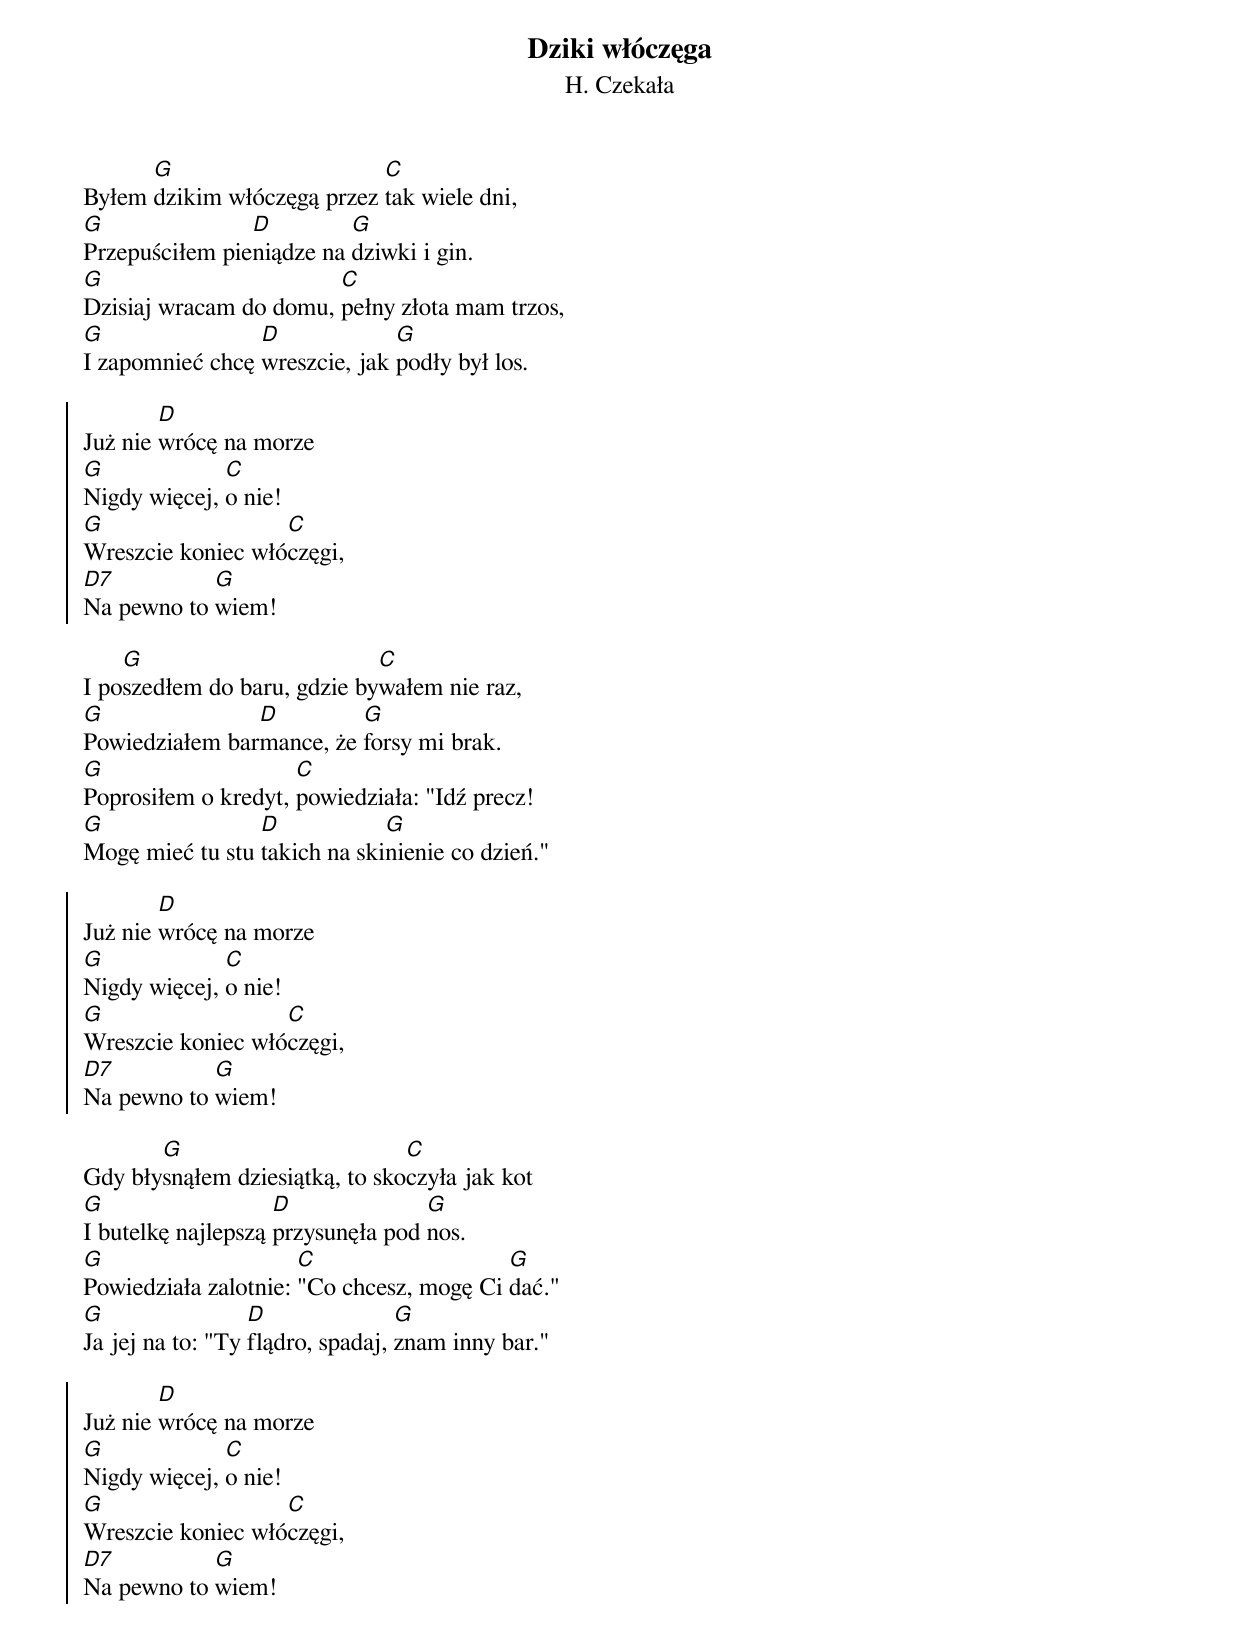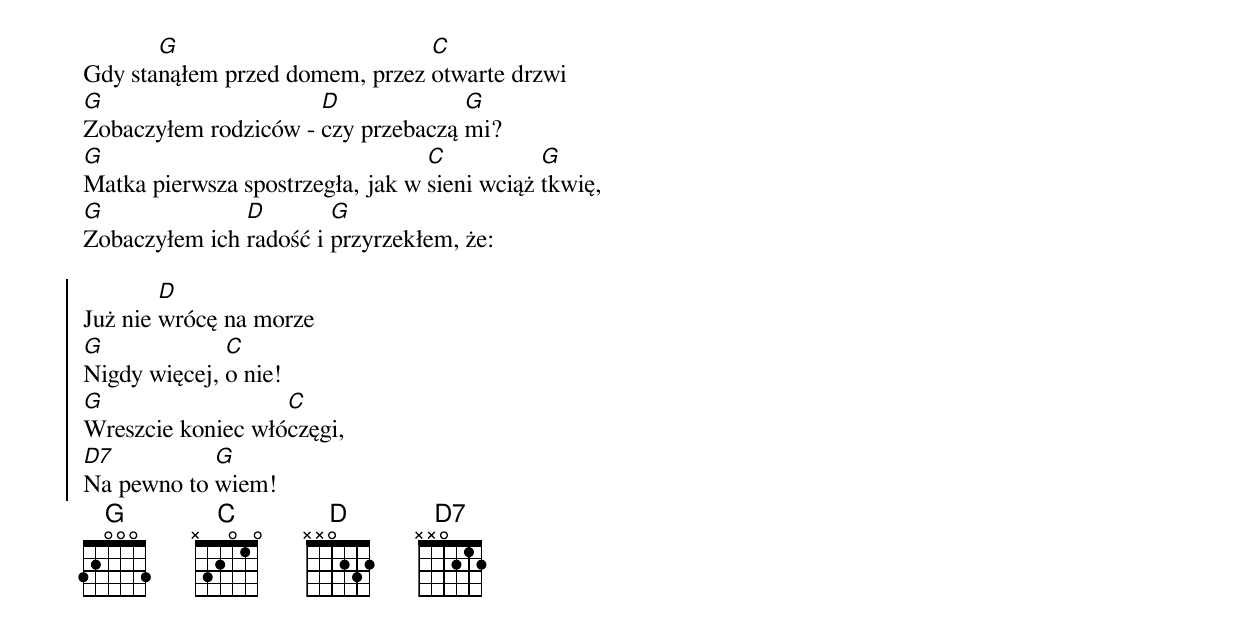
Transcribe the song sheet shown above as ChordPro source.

{t:Dziki włóczęga}
{st:H. Czekała}
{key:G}

Byłem [G]dzikim włóczęgą przez [C]tak wiele dni,
[G]Przepuściłem pie[D]niądze na [G]dziwki i gin.
[G]Dzisiaj wracam do domu, [C]pełny złota mam trzos,
[G]I zapomnieć chcę [D]wreszcie, jak [G]podły był los.

{soc}
Już nie [D]wrócę na morze
[G]Nigdy więcej, [C]o nie!
[G]Wreszcie koniec włó[C]częgi,
[D7]Na pewno to [G]wiem!
{eoc}

I po[G]szedłem do baru, gdzie by[C]wałem nie raz,
[G]Powiedziałem bar[D]mance, że [G]forsy mi brak.
[G]Poprosiłem o kredyt, [C]powiedziała: "Idź precz!
[G]Mogę mieć tu stu [D]takich na ski[G]nienie co dzień."

{soc}
Już nie [D]wrócę na morze
[G]Nigdy więcej, [C]o nie!
[G]Wreszcie koniec włó[C]częgi,
[D7]Na pewno to [G]wiem!
{eoc}

Gdy bły[G]snąłem dziesiątką, to sko[C]czyła jak kot
[G]I butelkę najlepszą [D]przysunęła pod [G]nos.
[G]Powiedziała zalotnie: [C]"Co chcesz, mogę Ci [G]dać."
[G]Ja jej na to: "Ty [D]flądro, spadaj, [G]znam inny bar."

{soc}
Już nie [D]wrócę na morze
[G]Nigdy więcej, [C]o nie!
[G]Wreszcie koniec włó[C]częgi,
[D7]Na pewno to [G]wiem!
{eoc}

Gdy sta[G]nąłem przed domem, przez [C]otwarte drzwi
[G]Zobaczyłem rodziców - [D]czy przebaczą [G]mi?
[G]Matka pierwsza spostrzegła, jak w [C]sieni wciąż [G]tkwię,
[G]Zobaczyłem ich [D]radość i [G]przyrzekłem, że:

{soc}
Już nie [D]wrócę na morze
[G]Nigdy więcej, [C]o nie!
[G]Wreszcie koniec włó[C]częgi,
[D7]Na pewno to [G]wiem!
{eoc}
